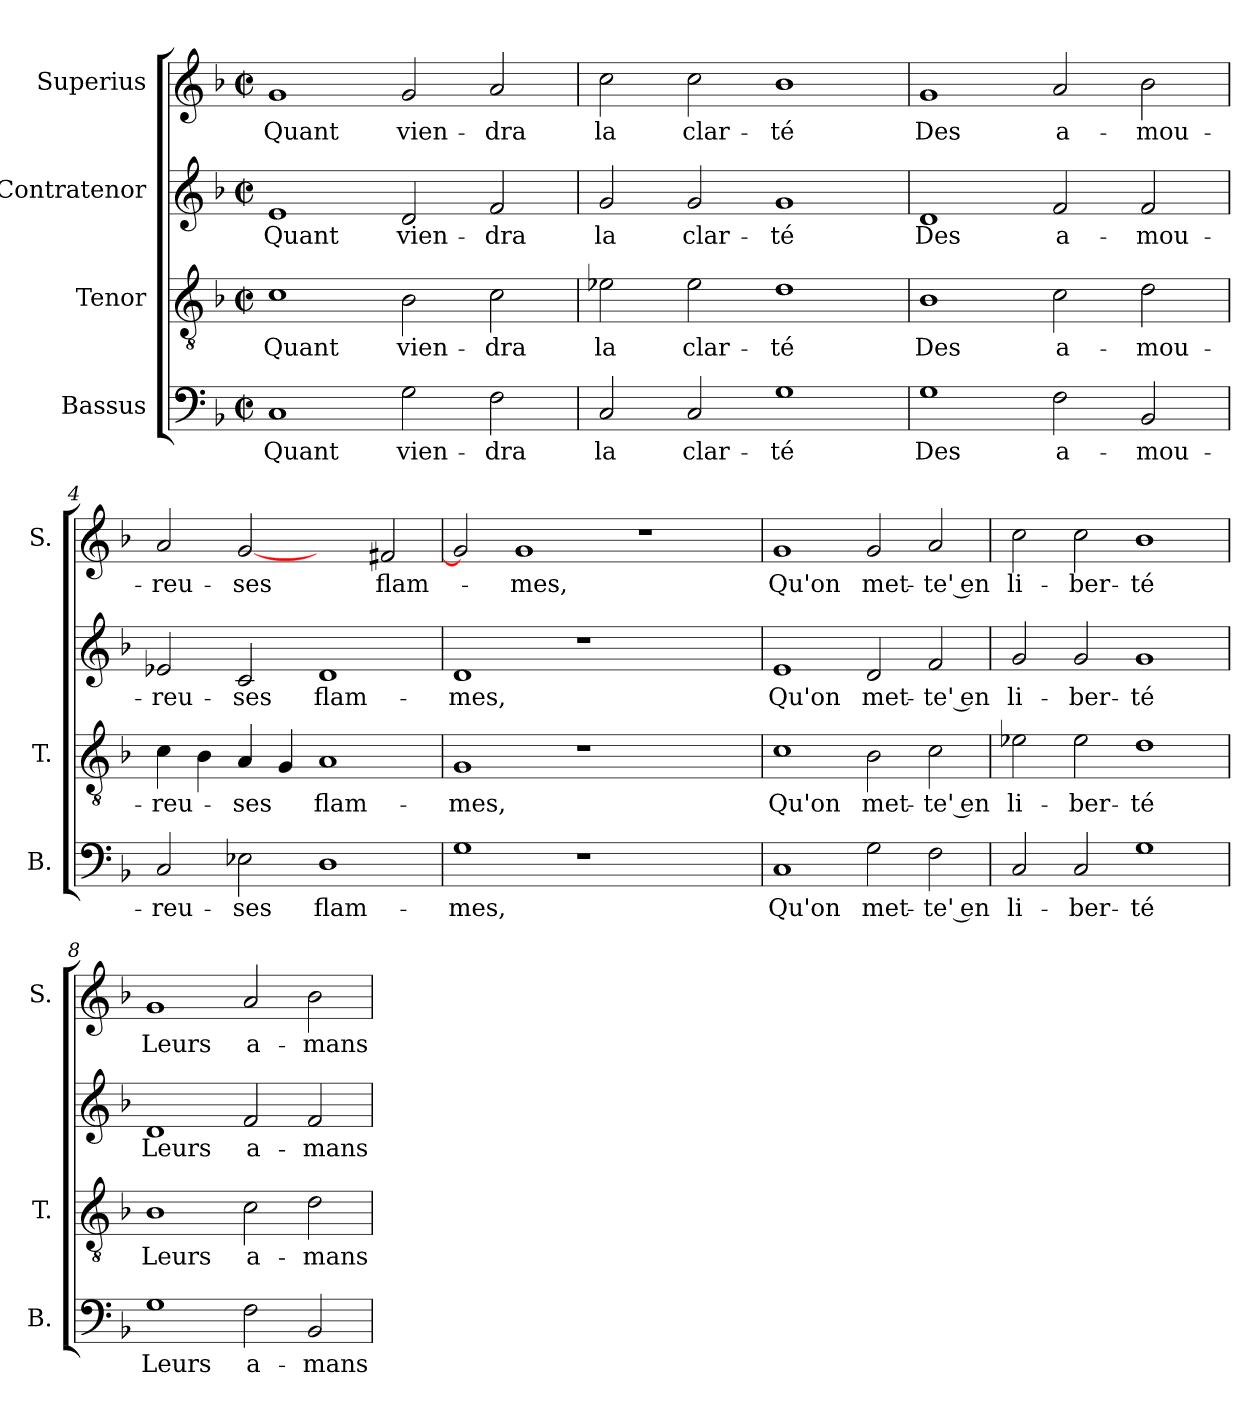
**kern	**text	**kern	**text	**kern	**text	**kern	**text
*part4	*part4	*part3	*part3	*part2	*part2	*part1	*part1
*staff4	*staff4	*staff3	*staff3	*staff2	*staff2	*staff1	*staff1
*I"Bassus	*	*I"Tenor	*	*I"Contratenor	*	*I"Superius	*
*I'B.	*	*I'T.	*	*	*	*I'S.	*
*clefF4	*	*clefGv2	*	*clefG2	*	*clefG2	*
*k[b-]	*	*k[b-]	*	*k[b-]	*	*k[b-]	*
*F:	*	*F:	*	*F:	*	*F:	*
*M2/2	*	*M2/2	*	*M2/2	*	*M2/2	*
*met(c|)	*	*met(c|)	*	*met(c|)	*	*met(c|)	*
=1	=1	=1	=1	=1	=1	=1	=1
1C/	Quant	1c\	Quant	1e/	Quant	1g/	Quant
2G\	vien-	2B-\	vien-	2d/	vien-	2g/	vien-
2F\	-dra	2c\	-dra	2f/	-dra	2a/	-dra
=2	=2	=2	=2	=2	=2	=2	=2
2C/	la	2e-X\	la	2g/	la	2cc\	la
2C/	clar-	2e-\	clar-	2g/	clar-	2cc\	clar-
1G\	-té	1d\	-té	1g/	-té	1b-\	-té
=3	=3	=3	=3	=3	=3	=3	=3
1G\	Des	1B-\	Des	1d/	Des	1g/	Des
2F\	a-	2c\	a-	2f/	a-	2a/	a-
2BB-/	-mou-	2d\	-mou-	2f/	-mou-	2b-\	-mou-
=4	=4	=4	=4	=4	=4	=4	=4
2C/	-reu-	4c\	-reu-	2e-X/	-reu-	2a/	-reu-
.	.	4B-\	.	.	.	.	.
2E-X\	-ses	4A/	-ses	2c/	-ses	[2g/	-ses
.	.	4G/	.	.	.	.	.
1D\	flam-	1A/	flam-	1d/	flam-	2ryy	.
.	.	.	.	.	.	2f#X/	flam-
=5	=5	=5	=5	=5	=5	=5	=5
1G\	-mes,	1G/	-mes,	1d/	-mes,	2g/]	.
.	.	.	.	.	.	1g/	-mes,
1r	.	1r	.	1r	.	.	.
.	.	.	.	.	.	1r	.
2ryy	.	2ryy	.	2ryy	.	.	.
!!LO:LB:g=z
=6	=6	=6	=6	=6	=6	=6	=6
1C/	Qu'on	1c\	Qu'on	1e/	Qu'on	1g/	Qu'on
2G\	met-	2B-\	met-	2d/	met-	2g/	met-
2F\	-te' en	2c\	-te' en	2f/	-te' en	2a/	-te' en
=7	=7	=7	=7	=7	=7	=7	=7
2C/	li-	2e-X\	li-	2g/	li-	2cc\	li-
2C/	-ber-	2e-\	-ber-	2g/	-ber-	2cc\	-ber-
1G\	-té	1d\	-té	1g/	-té	1b-\	-té
=8	=8	=8	=8	=8	=8	=8	=8
1G\	Leurs	1B-\	Leurs	1d/	Leurs	1g/	Leurs
2F\	a-	2c\	a-	2f/	a-	2a/	a-
2BB-/	-mans	2d\	-mans	2f/	-mans	2b-\	-mans
=	=	=	=	=	=	=	=
*-	*-	*-	*-	*-	*-	*-	*-
